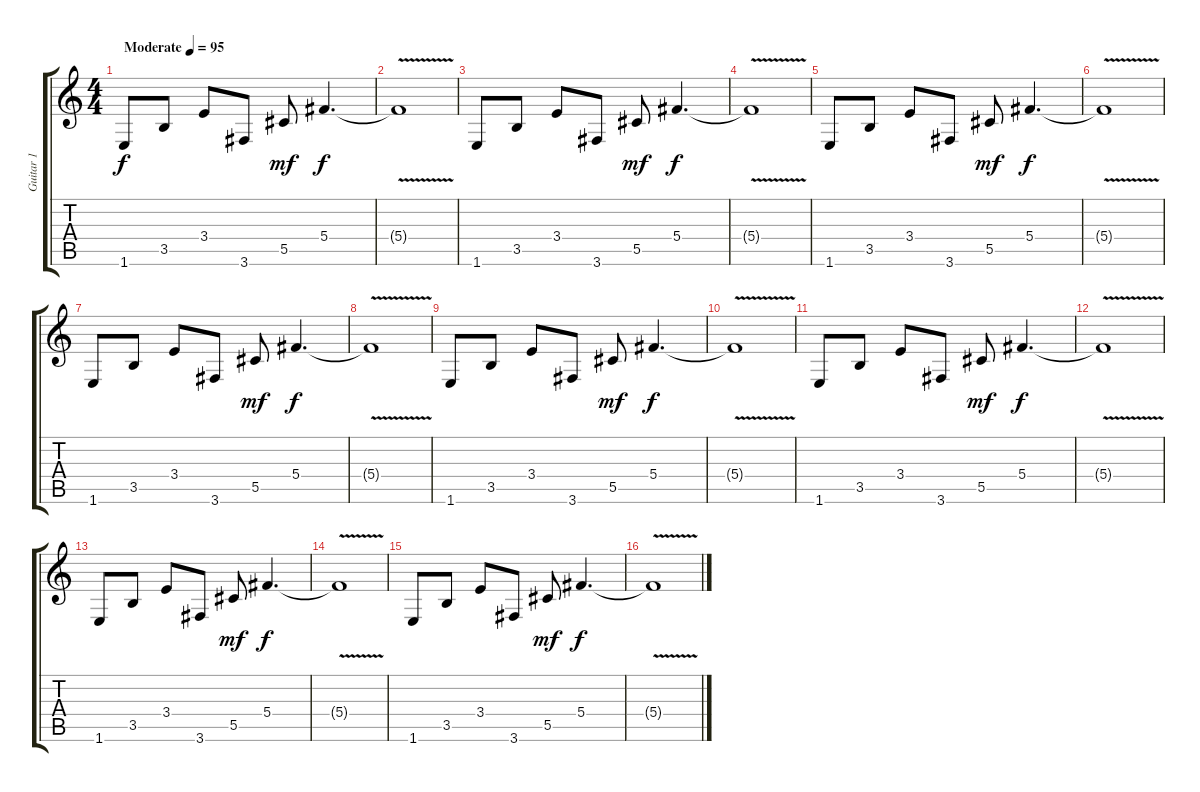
\track ("Guitar 1" "Guitar 1") {instrument distortionguitar}
\staff {score tabs}
\tuning (Eb4 Bb3 Gb3 Db3 Ab2 Eb2) {hide}
\ts (4 4)
\tempo (95 "Moderate")
\clef g2
\ks c
1.6.8{dy f instrument distortionguitar} 3.5.8 3.4.8 3.6.8 5.5.8{dy mf} 5.4.4{d dy f} |
5.4{v t}.1 |
1.6.8 3.5.8 3.4.8 3.6.8 5.5.8{dy mf} 5.4.4{d dy f} |
5.4{v t}.1 |
1.6.8 3.5.8 3.4.8 3.6.8 5.5.8{dy mf} 5.4.4{d dy f} |
5.4{v t}.1 |
1.6.8 3.5.8 3.4.8 3.6.8 5.5.8{dy mf} 5.4.4{d dy f} |
5.4{v t}.1 |
1.6.8 3.5.8 3.4.8 3.6.8 5.5.8{dy mf} 5.4.4{d dy f} |
5.4{v t}.1 |
1.6.8 3.5.8 3.4.8 3.6.8 5.5.8{dy mf} 5.4.4{d dy f} |
5.4{v t}.1 |
1.6.8 3.5.8 3.4.8 3.6.8 5.5.8{dy mf} 5.4.4{d dy f} |
5.4{v t}.1 |
1.6.8 3.5.8 3.4.8 3.6.8 5.5.8{dy mf} 5.4.4{d dy f} |
5.4{v t}.1
